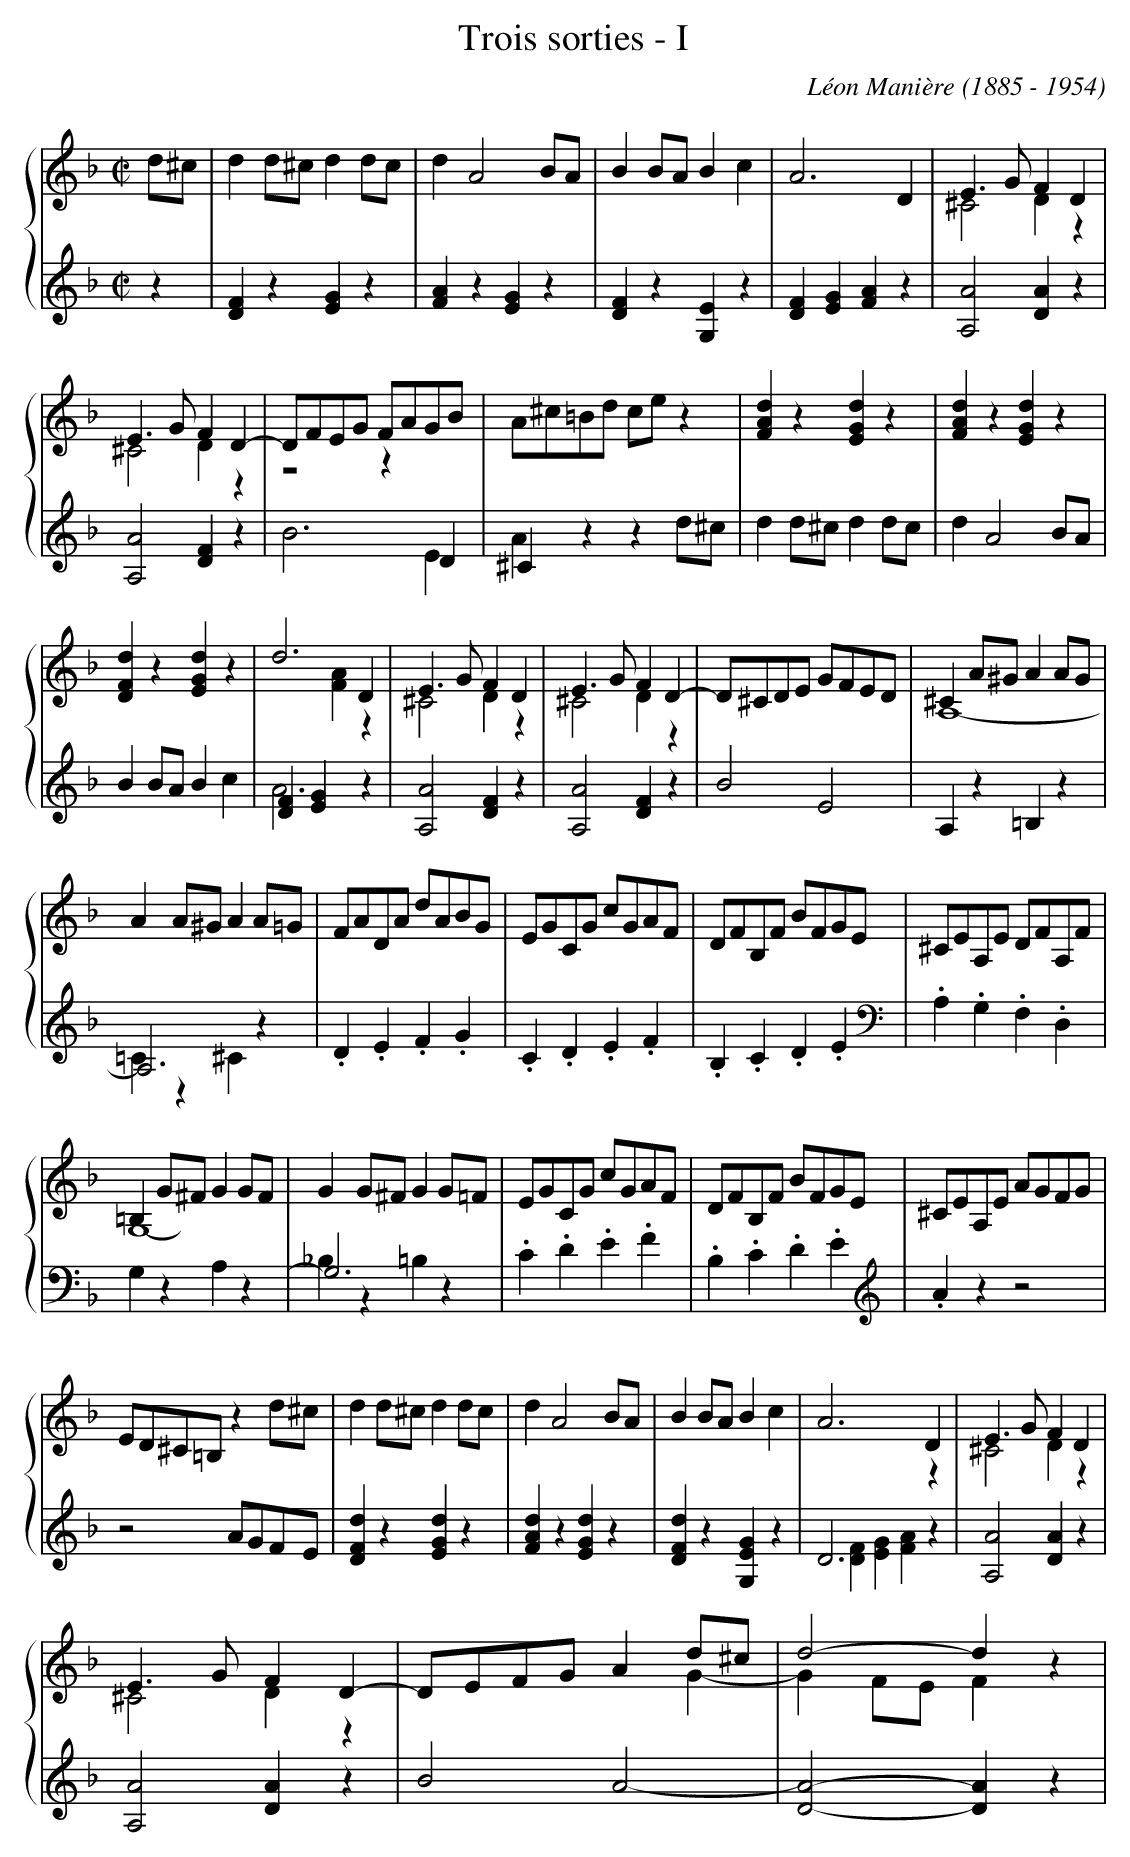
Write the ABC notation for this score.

X:1
T:Trois sorties - I
M:C|
L:1/4
Q:"Moderato poco maestroso"
%%staves {1 *2 3}
K:F
Q:1/2=72
V:1
d/^c/|dd/^c/dd/c/|dA2B/A/|BB/A/Bc|A3D|E>GFD|
V:2
x|X4|^C2Dz|
V:3 shift=cC
z|[DF]z[EG]z|[FA]z[EG]z|[DF]z[G,E]z|[DF][EG][FA]z|[A,A]2[DA]z|
V:1
E>GFD-|D/F/E/G/ F/A/G/B/|A/^c/=B/d/ c/e/z|[FAd]z[EGd]z|[FAd]z[EGd]z|
V:2
^C2Dz|z2zD|^Cx3|X2|
V:3
[A,A]2[DF]z|B3E|Azzd/^c/|dd/^c/dd/c/|dA2B/A/|
V:1
[DFd]z[EGd]z|d3D|E>GFD|E>GFD-|D/^C/D/E/ G/F/E/D/|^CA/^G/AA/G/|
V:2
x4|[DF][EG][FA]z|^C2Dz|^C2Dz|x4|A,4-|
V:3
BB/A/Bc|A3z|[A,A]2[DF]z|[A,A]2[DF]z|B2E2|A,z=B,z|
V:1
AA/^G/AA/=G/|F/A/D/A/ d/A/B/G/|E/G/C/G/ c/G/A/F/|\
	D/F/B,/F/ B/F/G/E/|^C/E/A,/E/ D/F/A,/F/|
V:2
A,3z|X4|
V:3
=Cz^Cz|.D.E.F.G|.C.D.E.F|.B,.C.D.E|.A,.G,.F,.D,|
V:1
=B,G/^F/GG/F/|GG/^F/GG/=F/|E/G/C/G/ c/G/A/F/|\
	D/F/B,/F/ B/F/G/E/|^C/E/A,/E/ A/G/F/G/|
V:2
G,4-|G,3z|X3|
V:3
G,zA,z|_B,z=B,z|.C.D.E.F|.B,.C.D.E|.Azz2|
V:1
E/D/^C/=B,/zd/^c/|dd/^c/dd/c/|dA2B/A/|BB/A/Bc|A3D|E>GFD|
V:2
X4|D3z|^C2Dz|
V:3
z2A/G/F/E/|[DFd]z[EGd]z|[FAd]z[EGd]z|[DFd]z[G,EG]z|[DF][EG][FA]z|[A,A]2[DA]z|
V:1
E>GFD-|D/E/F/G/Ad/^c/|d2-dz|
V:2
^C2Dz|x3G-|GF/E/Fz|
V:3
[A,A]2[DA]z|B2A2-|[DA]2-[DA]z|
